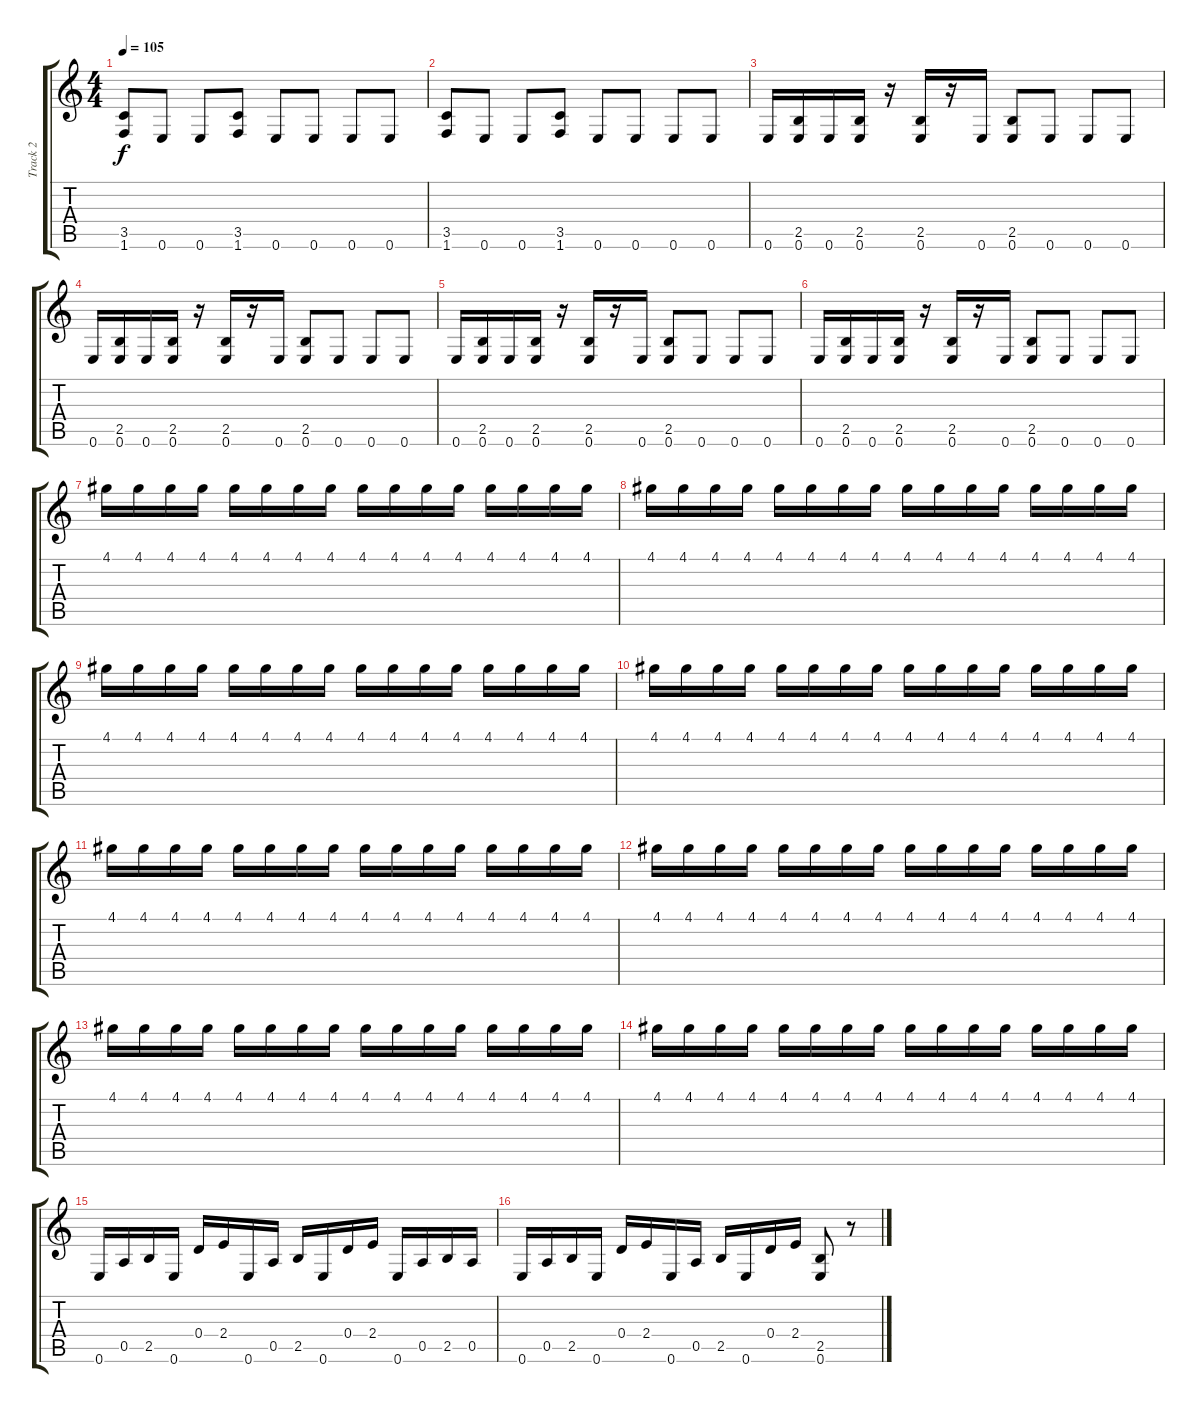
\track ("Track 2" "Track 2") {instrument distortionguitar}
\staff {score tabs}
\tuning (E4 B3 G3 D3 A2 E2) {hide}
\ts (4 4)
\tempo 105
\clef g2
\ks c
(3.5 1.6).8{dy f} 0.6.8 0.6.8 (3.5 1.6).8 0.6.8 0.6.8 0.6.8 0.6.8 |
(3.5 1.6).8 0.6.8 0.6.8 (3.5 1.6).8 0.6.8 0.6.8 0.6.8 0.6.8 |
0.6.16 (2.5 0.6).16 0.6.16 (2.5 0.6).16 r.16 (2.5 0.6).16 r.16 0.6.16 (2.5 0.6).8 0.6.8 0.6.8 0.6.8 |
0.6.16 (2.5 0.6).16 0.6.16 (2.5 0.6).16 r.16 (2.5 0.6).16 r.16 0.6.16 (2.5 0.6).8 0.6.8 0.6.8 0.6.8 |
0.6.16 (2.5 0.6).16 0.6.16 (2.5 0.6).16 r.16 (2.5 0.6).16 r.16 0.6.16 (2.5 0.6).8 0.6.8 0.6.8 0.6.8 |
0.6.16 (2.5 0.6).16 0.6.16 (2.5 0.6).16 r.16 (2.5 0.6).16 r.16 0.6.16 (2.5 0.6).8 0.6.8 0.6.8 0.6.8 |
4.1.16{volume 8} 4.1.16 4.1.16 4.1.16 4.1.16 4.1.16 4.1.16 4.1.16 4.1.16 4.1.16 4.1.16 4.1.16 4.1.16 4.1.16 4.1.16 4.1.16 |
4.1.16 4.1.16 4.1.16 4.1.16 4.1.16 4.1.16 4.1.16 4.1.16 4.1.16 4.1.16 4.1.16 4.1.16 4.1.16 4.1.16 4.1.16 4.1.16 |
4.1.16 4.1.16 4.1.16 4.1.16 4.1.16 4.1.16 4.1.16 4.1.16 4.1.16 4.1.16 4.1.16 4.1.16 4.1.16 4.1.16 4.1.16 4.1.16 |
4.1.16 4.1.16 4.1.16 4.1.16 4.1.16 4.1.16 4.1.16 4.1.16 4.1.16 4.1.16 4.1.16 4.1.16 4.1.16 4.1.16 4.1.16 4.1.16 |
4.1.16 4.1.16 4.1.16 4.1.16 4.1.16 4.1.16 4.1.16 4.1.16 4.1.16 4.1.16 4.1.16 4.1.16 4.1.16 4.1.16 4.1.16 4.1.16 |
4.1.16 4.1.16 4.1.16 4.1.16 4.1.16 4.1.16 4.1.16 4.1.16 4.1.16 4.1.16 4.1.16 4.1.16 4.1.16 4.1.16 4.1.16 4.1.16 |
4.1.16 4.1.16 4.1.16 4.1.16 4.1.16 4.1.16 4.1.16 4.1.16 4.1.16 4.1.16 4.1.16 4.1.16 4.1.16 4.1.16 4.1.16 4.1.16 |
4.1.16 4.1.16 4.1.16 4.1.16 4.1.16 4.1.16 4.1.16 4.1.16 4.1.16 4.1.16 4.1.16 4.1.16 4.1.16 4.1.16 4.1.16 4.1.16 |
0.6.16 0.5.16 2.5.16 0.6.16 0.4.16 2.4.16 0.6.16 0.5.16 2.5.16 0.6.16 0.4.16 2.4.16 0.6.16 0.5.16 2.5.16 0.5.16 |
0.6.16 0.5.16 2.5.16 0.6.16 0.4.16 2.4.16 0.6.16 0.5.16 2.5.16 0.6.16 0.4.16 2.4.16 (2.5 0.6).8 r.8
